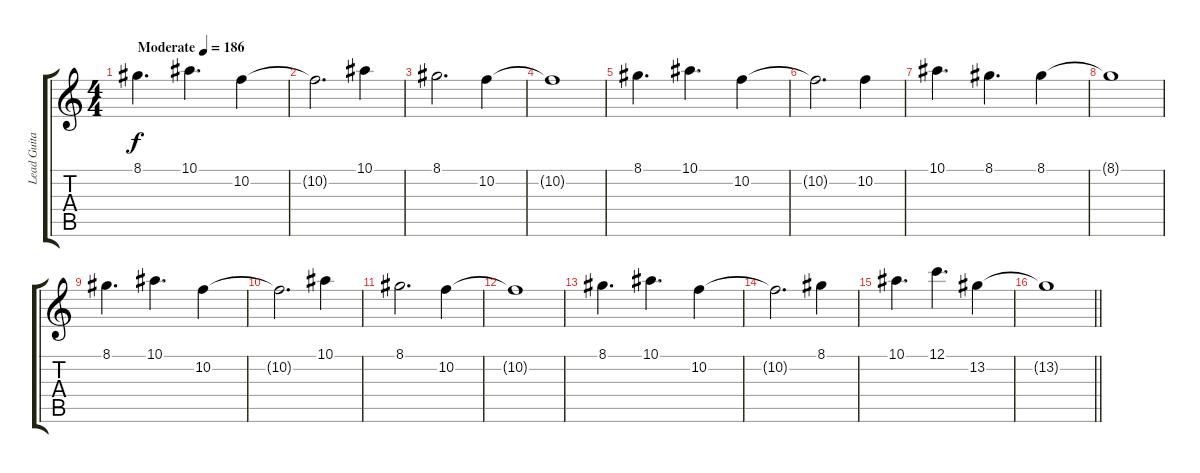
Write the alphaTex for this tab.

\track ("Lead Guitar 1" "Lead Guita") {instrument distortionguitar}
\staff {score tabs}
\tuning (C4 G3 Eb3 Bb2 F2 C2) {hide}
\ts (4 4)
\tempo (186 "Moderate")
\clef g2
\ks c
8.1.4{d dy f instrument distortionguitar} 10.1.4{d} 10.2.4 |
10.2{t}.2{d} 10.1.4 |
8.1.2{d} 10.2.4 |
10.2{t}.1 |
8.1.4{d} 10.1.4{d} 10.2.4 |
10.2{t}.2{d} 10.2.4 |
10.1.4{d} 8.1.4{d} 8.1.4 |
8.1{t}.1 |
8.1.4{d} 10.1.4{d} 10.2.4 |
10.2{t}.2{d} 10.1.4 |
8.1.2{d} 10.2.4 |
10.2{t}.1 |
8.1.4{d} 10.1.4{d} 10.2.4 |
10.2{t}.2{d} 8.1.4 |
10.1.4{d} 12.1.4{d} 13.2.4 |
\barLineRight lightlight
13.2{t}.1
